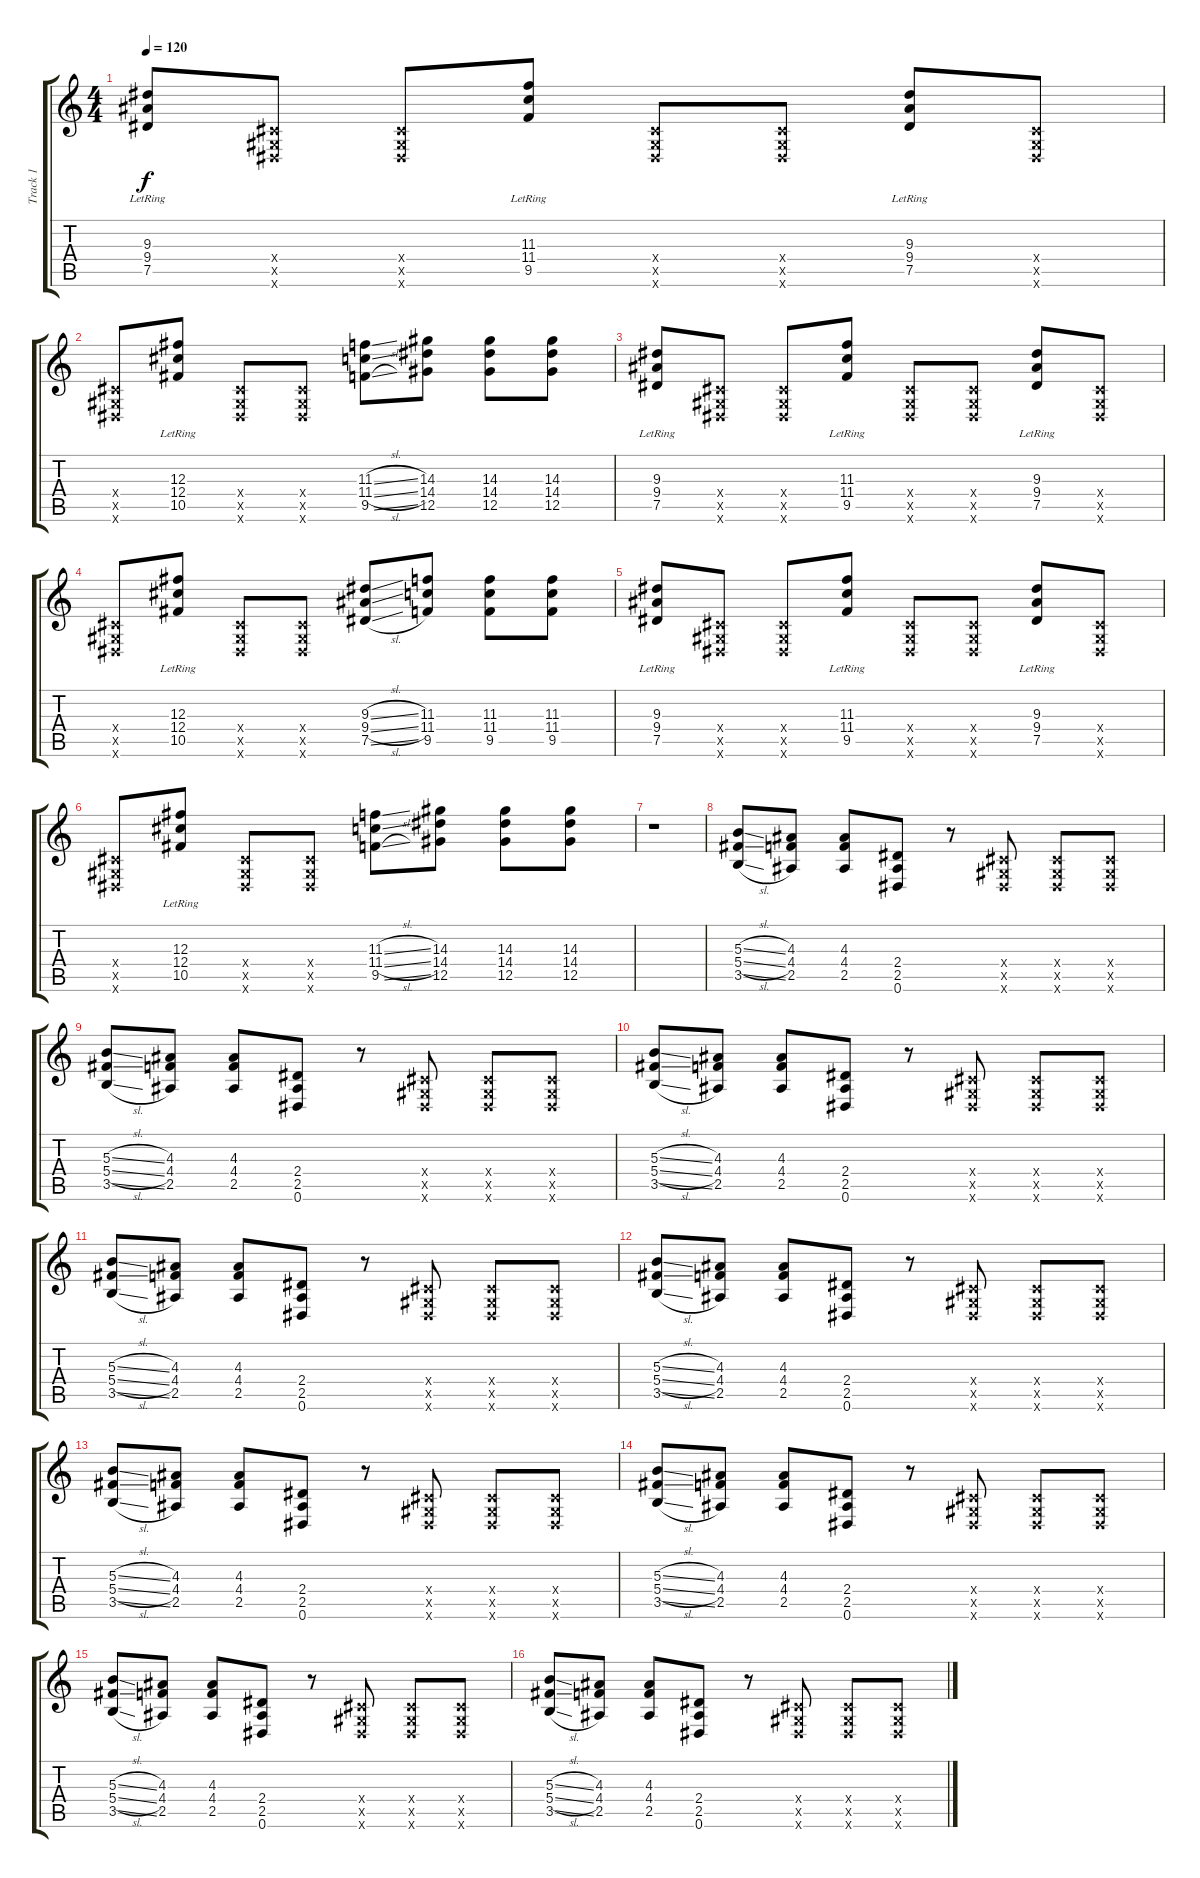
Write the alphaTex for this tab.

\track ("Track 1" "Track 1") {instrument acousticguitarsteel}
\staff {score tabs}
\tuning (Eb4 Bb3 Gb3 Db3 Ab2 Eb2) {hide}
\ts (4 4)
\tempo 120
\clef g2
\ks c
(9.3{lr} 9.4{lr} 7.5{lr}).8{dy f} (0.4{x} 0.5{x} 0.6{x}).8 (0.4{x} 0.5{x} 0.6{x}).8 (11.3{lr} 11.4{lr} 9.5{lr}).8 (0.4{x} 0.5{x} 0.6{x}).8 (0.4{x} 0.5{x} 0.6{x}).8 (9.3{lr} 9.4{lr} 7.5{lr}).8 (0.4{x} 0.5{x} 0.6{x}).8 |
(0.4{x} 0.5{x} 0.6{x}).8 (12.3{lr} 12.4{lr} 10.5{lr}).8 (0.4{x} 0.5{x} 0.6{x}).8 (0.4{x} 0.5{x} 0.6{x}).8 (11.3{sl} 11.4{sl} 9.5{sl}).8 (14.3 14.4 12.5).8 (14.3 14.4 12.5).8 (14.3 14.4 12.5).8 |
(9.3{lr} 9.4{lr} 7.5{lr}).8 (0.4{x} 0.5{x} 0.6{x}).8 (0.4{x} 0.5{x} 0.6{x}).8 (11.3{lr} 11.4{lr} 9.5{lr}).8 (0.4{x} 0.5{x} 0.6{x}).8 (0.4{x} 0.5{x} 0.6{x}).8 (9.3{lr} 9.4{lr} 7.5{lr}).8 (0.4{x} 0.5{x} 0.6{x}).8 |
(0.4{x} 0.5{x} 0.6{x}).8 (12.3{lr} 12.4{lr} 10.5{lr}).8 (0.4{x} 0.5{x} 0.6{x}).8 (0.4{x} 0.5{x} 0.6{x}).8 (9.3{sl} 9.4{sl} 7.5{sl}).8 (11.3 11.4 9.5).8 (11.3 11.4 9.5).8 (11.3 11.4 9.5).8 |
(9.3{lr} 9.4{lr} 7.5{lr}).8 (0.4{x} 0.5{x} 0.6{x}).8 (0.4{x} 0.5{x} 0.6{x}).8 (11.3{lr} 11.4{lr} 9.5{lr}).8 (0.4{x} 0.5{x} 0.6{x}).8 (0.4{x} 0.5{x} 0.6{x}).8 (9.3{lr} 9.4{lr} 7.5{lr}).8 (0.4{x} 0.5{x} 0.6{x}).8 |
(0.4{x} 0.5{x} 0.6{x}).8 (12.3{lr} 12.4{lr} 10.5{lr}).8 (0.4{x} 0.5{x} 0.6{x}).8 (0.4{x} 0.5{x} 0.6{x}).8 (11.3{sl} 11.4{sl} 9.5{sl}).8 (14.3 14.4 12.5).8 (14.3 14.4 12.5).8 (14.3 14.4 12.5).8 |
r.1 |
(5.3{sl} 5.4{sl} 3.5{sl}).8 (4.3 4.4 2.5).8 (4.3 4.4 2.5).8 (2.4 2.5 0.6).8 r.8 (0.4{x} 0.5{x} 0.6{x}).8 (0.4{x} 0.5{x} 0.6{x}).8 (0.4{x} 0.5{x} 0.6{x}).8 |
(5.3{sl} 5.4{sl} 3.5{sl}).8 (4.3 4.4 2.5).8 (4.3 4.4 2.5).8 (2.4 2.5 0.6).8 r.8 (0.4{x} 0.5{x} 0.6{x}).8 (0.4{x} 0.5{x} 0.6{x}).8 (0.4{x} 0.5{x} 0.6{x}).8 |
(5.3{sl} 5.4{sl} 3.5{sl}).8 (4.3 4.4 2.5).8 (4.3 4.4 2.5).8 (2.4 2.5 0.6).8 r.8 (0.4{x} 0.5{x} 0.6{x}).8 (0.4{x} 0.5{x} 0.6{x}).8 (0.4{x} 0.5{x} 0.6{x}).8 |
(5.3{sl} 5.4{sl} 3.5{sl}).8 (4.3 4.4 2.5).8 (4.3 4.4 2.5).8 (2.4 2.5 0.6).8 r.8 (0.4{x} 0.5{x} 0.6{x}).8 (0.4{x} 0.5{x} 0.6{x}).8 (0.4{x} 0.5{x} 0.6{x}).8 |
(5.3{sl} 5.4{sl} 3.5{sl}).8 (4.3 4.4 2.5).8 (4.3 4.4 2.5).8 (2.4 2.5 0.6).8 r.8 (0.4{x} 0.5{x} 0.6{x}).8 (0.4{x} 0.5{x} 0.6{x}).8 (0.4{x} 0.5{x} 0.6{x}).8 |
(5.3{sl} 5.4{sl} 3.5{sl}).8 (4.3 4.4 2.5).8 (4.3 4.4 2.5).8 (2.4 2.5 0.6).8 r.8 (0.4{x} 0.5{x} 0.6{x}).8 (0.4{x} 0.5{x} 0.6{x}).8 (0.4{x} 0.5{x} 0.6{x}).8 |
(5.3{sl} 5.4{sl} 3.5{sl}).8 (4.3 4.4 2.5).8 (4.3 4.4 2.5).8 (2.4 2.5 0.6).8 r.8 (0.4{x} 0.5{x} 0.6{x}).8 (0.4{x} 0.5{x} 0.6{x}).8 (0.4{x} 0.5{x} 0.6{x}).8 |
(5.3{sl} 5.4{sl} 3.5{sl}).8 (4.3 4.4 2.5).8 (4.3 4.4 2.5).8 (2.4 2.5 0.6).8 r.8 (0.4{x} 0.5{x} 0.6{x}).8 (0.4{x} 0.5{x} 0.6{x}).8 (0.4{x} 0.5{x} 0.6{x}).8 |
(5.3{sl} 5.4{sl} 3.5{sl}).8 (4.3 4.4 2.5).8 (4.3 4.4 2.5).8 (2.4 2.5 0.6).8 r.8 (0.4{x} 0.5{x} 0.6{x}).8 (0.4{x} 0.5{x} 0.6{x}).8 (0.4{x} 0.5{x} 0.6{x}).8
